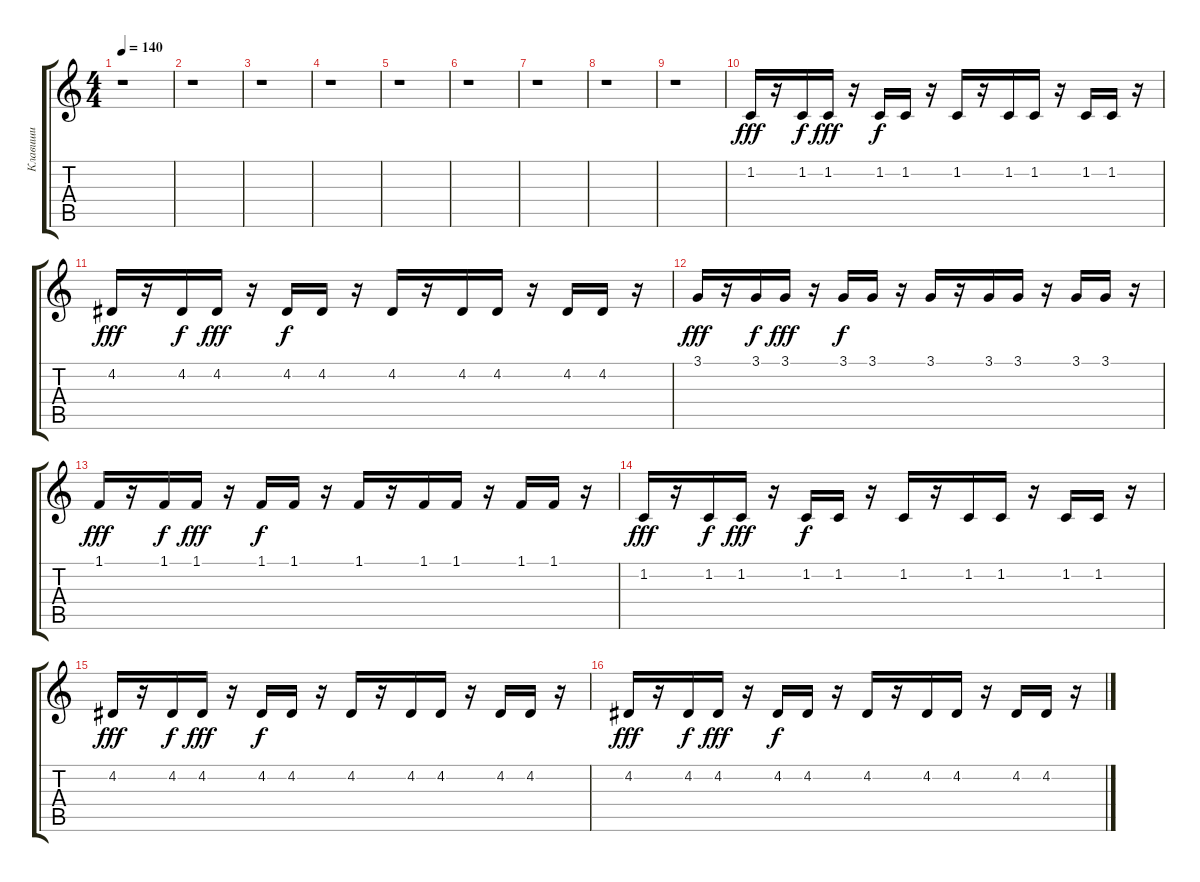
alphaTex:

\track ("Клавиши" "Клавиши") {instrument lead2sawtooth}
\staff {score tabs}
\tuning (E4 B3 G3 D3 A2 E2) {hide}
\ts (4 4)
\tempo 140
\clef g2
\ks c
r.1{dy f} |
r.1 |
r.1 |
r.1 |
r.1 |
r.1 |
r.1 |
r.1 |
r.1 |
1.2.16{dy fff} r.16 1.2.16{dy f} 1.2.16{dy fff} r.16 1.2.16{dy f} 1.2.16 r.16 1.2.16 r.16 1.2.16 1.2.16 r.16 1.2.16 1.2.16 r.16 |
4.2.16{dy fff} r.16 4.2.16{dy f} 4.2.16{dy fff} r.16 4.2.16{dy f} 4.2.16 r.16 4.2.16 r.16 4.2.16 4.2.16 r.16 4.2.16 4.2.16 r.16 |
3.1.16{dy fff} r.16 3.1.16{dy f} 3.1.16{dy fff} r.16 3.1.16{dy f} 3.1.16 r.16 3.1.16 r.16 3.1.16 3.1.16 r.16 3.1.16 3.1.16 r.16 |
1.1.16{dy fff} r.16 1.1.16{dy f} 1.1.16{dy fff} r.16 1.1.16{dy f} 1.1.16 r.16 1.1.16 r.16 1.1.16 1.1.16 r.16 1.1.16 1.1.16 r.16 |
1.2.16{dy fff} r.16 1.2.16{dy f} 1.2.16{dy fff} r.16 1.2.16{dy f} 1.2.16 r.16 1.2.16 r.16 1.2.16 1.2.16 r.16 1.2.16 1.2.16 r.16 |
4.2.16{dy fff} r.16 4.2.16{dy f} 4.2.16{dy fff} r.16 4.2.16{dy f} 4.2.16 r.16 4.2.16 r.16 4.2.16 4.2.16 r.16 4.2.16 4.2.16 r.16 |
4.2.16{dy fff} r.16 4.2.16{dy f} 4.2.16{dy fff} r.16 4.2.16{dy f} 4.2.16 r.16 4.2.16 r.16 4.2.16 4.2.16 r.16 4.2.16 4.2.16 r.16
